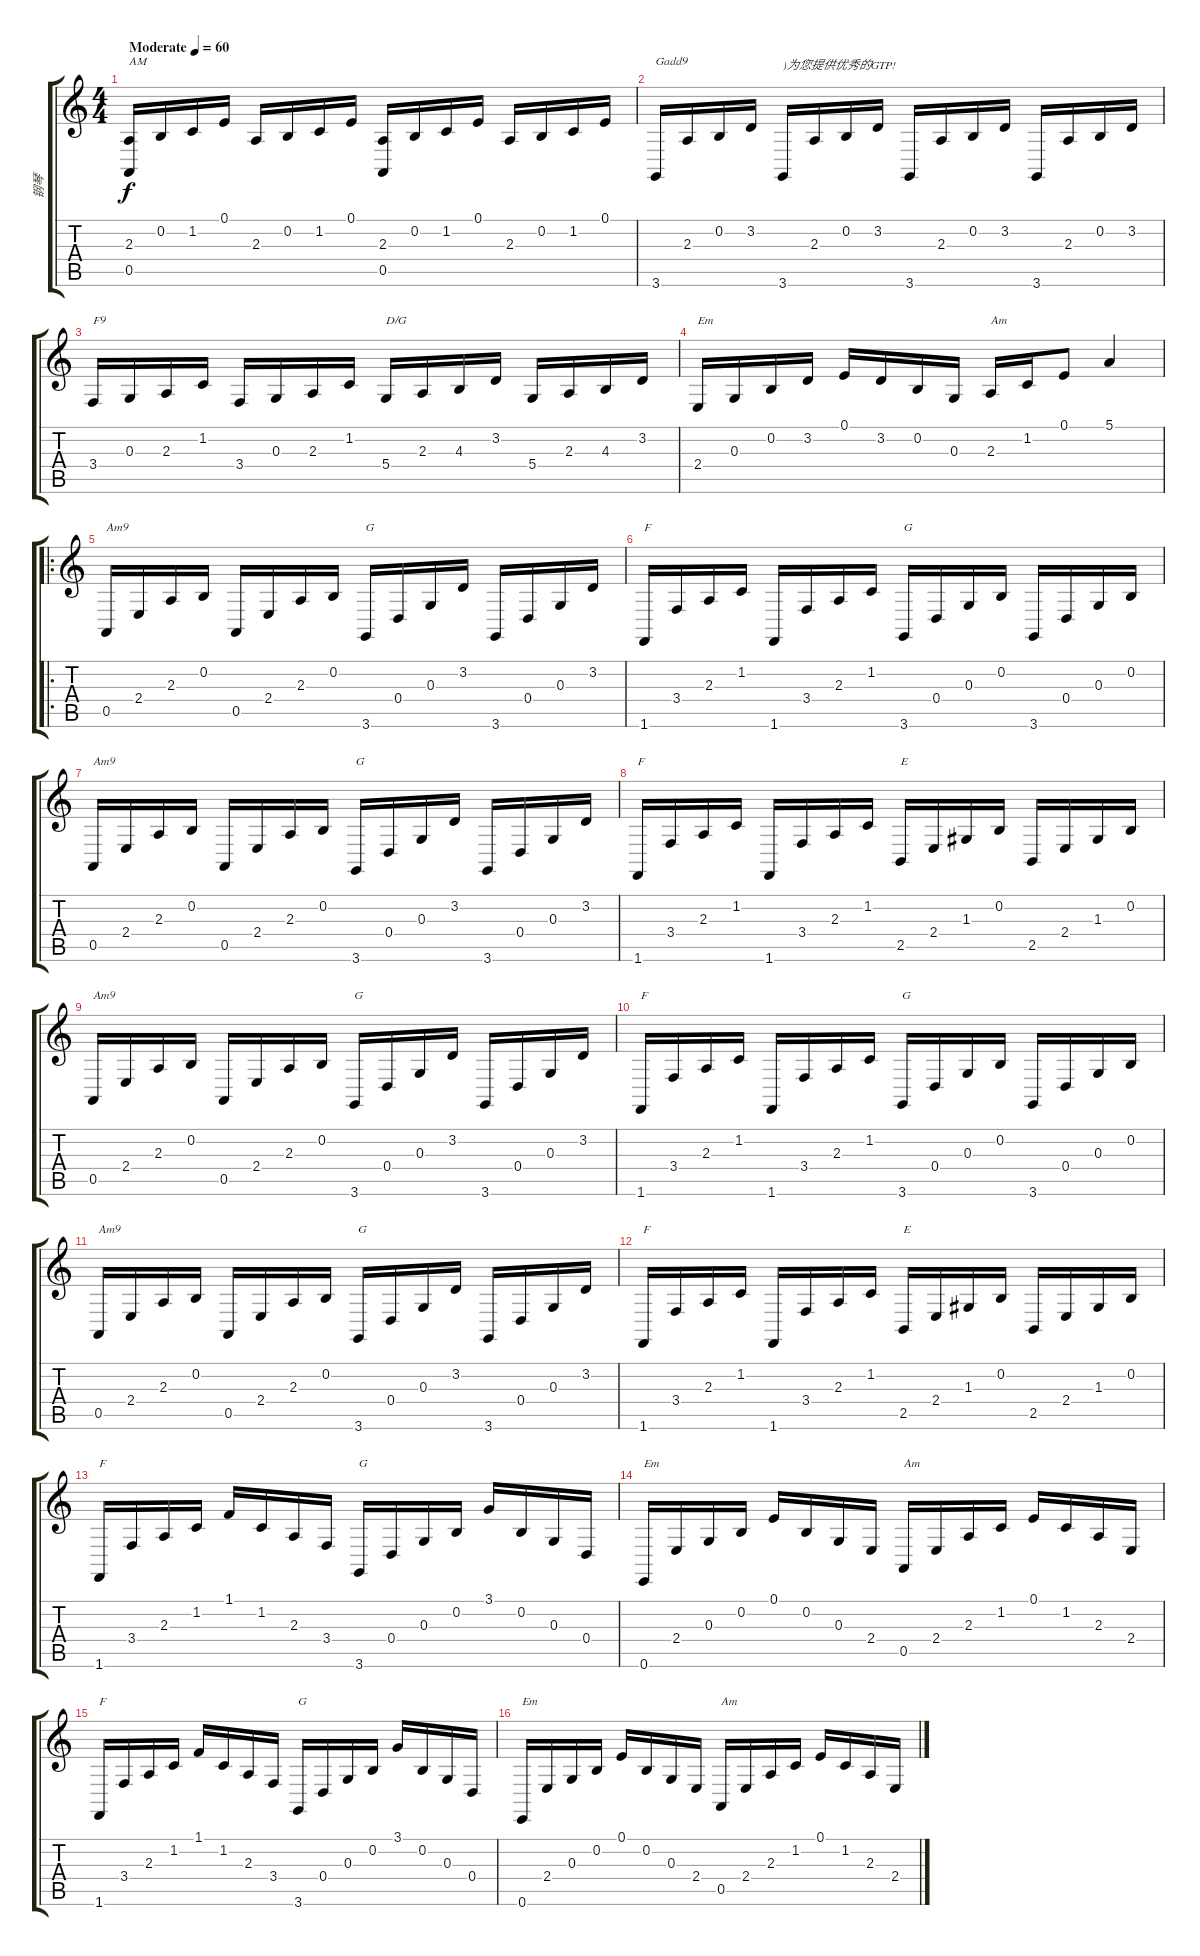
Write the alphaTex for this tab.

\track ("钢琴" "钢琴") {instrument electricgrandpiano}
\staff {score tabs}
\tuning (E4 B3 G3 D3 A2 E2) {hide}
\ts (4 4)
\tempo (60 "Moderate")
\clef g2
\ks c
(2.3 0.5).16{txt "AM" dy f instrument electricgrandpiano} 0.2.16 1.2.16 0.1.16 2.3.16 0.2.16 1.2.16 0.1.16 (2.3 0.5).16 0.2.16 1.2.16 0.1.16 2.3.16 0.2.16 1.2.16 0.1.16 |
3.6.16{txt "Gadd9"} 2.3.16 0.2.16 3.2.16 3.6.16{txt ")为您提供优秀的GTP!"} 2.3.16 0.2.16 3.2.16 3.6.16 2.3.16 0.2.16 3.2.16 3.6.16 2.3.16 0.2.16 3.2.16 |
3.4.16{txt "F9"} 0.3.16 2.3.16 1.2.16 3.4.16 0.3.16 2.3.16 1.2.16 5.4.16{txt "D/G"} 2.3.16 4.3.16 3.2.16 5.4.16 2.3.16 4.3.16 3.2.16 |
2.4.16{txt "Em"} 0.3.16 0.2.16 3.2.16 0.1.16 3.2.16 0.2.16 0.3.16 2.3.16{txt "Am"} 1.2.16 0.1.8 5.1.4 |
\ro
0.5.16{txt "Am9"} 2.4.16 2.3.16 0.2.16 0.5.16 2.4.16 2.3.16 0.2.16 3.6.16{txt "G"} 0.4.16 0.3.16 3.2.16 3.6.16 0.4.16 0.3.16 3.2.16 |
1.6.16{txt "F"} 3.4.16 2.3.16 1.2.16 1.6.16 3.4.16 2.3.16 1.2.16 3.6.16{txt "G"} 0.4.16 0.3.16 0.2.16 3.6.16 0.4.16 0.3.16 0.2.16 |
0.5.16{txt "Am9"} 2.4.16 2.3.16 0.2.16 0.5.16 2.4.16 2.3.16 0.2.16 3.6.16{txt "G"} 0.4.16 0.3.16 3.2.16 3.6.16 0.4.16 0.3.16 3.2.16 |
1.6.16{txt "F"} 3.4.16 2.3.16 1.2.16 1.6.16 3.4.16 2.3.16 1.2.16 2.5.16{txt "E"} 2.4.16 1.3.16 0.2.16 2.5.16 2.4.16 1.3.16 0.2.16 |
0.5.16{txt "Am9"} 2.4.16 2.3.16 0.2.16 0.5.16 2.4.16 2.3.16 0.2.16 3.6.16{txt "G"} 0.4.16 0.3.16 3.2.16 3.6.16 0.4.16 0.3.16 3.2.16 |
1.6.16{txt "F"} 3.4.16 2.3.16 1.2.16 1.6.16 3.4.16 2.3.16 1.2.16 3.6.16{txt "G"} 0.4.16 0.3.16 0.2.16 3.6.16 0.4.16 0.3.16 0.2.16 |
0.5.16{txt "Am9"} 2.4.16 2.3.16 0.2.16 0.5.16 2.4.16 2.3.16 0.2.16 3.6.16{txt "G"} 0.4.16 0.3.16 3.2.16 3.6.16 0.4.16 0.3.16 3.2.16 |
1.6.16{txt "F"} 3.4.16 2.3.16 1.2.16 1.6.16 3.4.16 2.3.16 1.2.16 2.5.16{txt "E"} 2.4.16 1.3.16 0.2.16 2.5.16 2.4.16 1.3.16 0.2.16 |
1.6.16{txt "F"} 3.4.16 2.3.16 1.2.16 1.1.16 1.2.16 2.3.16 3.4.16 3.6.16{txt "G"} 0.4.16 0.3.16 0.2.16 3.1.16 0.2.16 0.3.16 0.4.16 |
0.6.16{txt "Em"} 2.4.16 0.3.16 0.2.16 0.1.16 0.2.16 0.3.16 2.4.16 0.5.16{txt "Am"} 2.4.16 2.3.16 1.2.16 0.1.16 1.2.16 2.3.16 2.4.16 |
1.6.16{txt "F"} 3.4.16 2.3.16 1.2.16 1.1.16 1.2.16 2.3.16 3.4.16 3.6.16{txt "G"} 0.4.16 0.3.16 0.2.16 3.1.16 0.2.16 0.3.16 0.4.16 |
0.6.16{txt "Em"} 2.4.16 0.3.16 0.2.16 0.1.16 0.2.16 0.3.16 2.4.16 0.5.16{txt "Am"} 2.4.16 2.3.16 1.2.16 0.1.16 1.2.16 2.3.16 2.4.16
